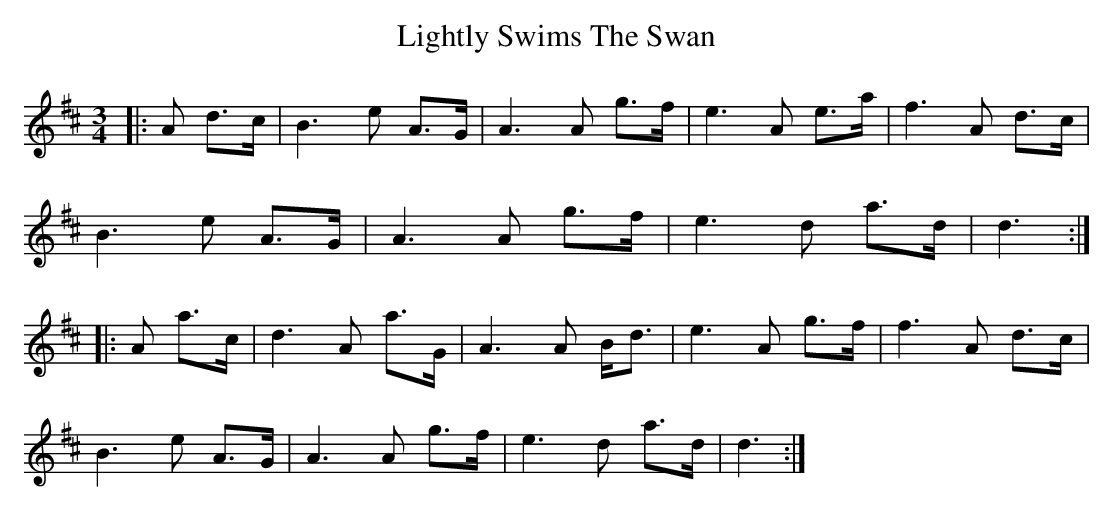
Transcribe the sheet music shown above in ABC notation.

X:1
T: Lightly Swims The Swan
M: 3/4
L: 1/8
K: Dmaj
|:A d>c|B3e A>G|A3A g>f|e3A e>a|f3A d>c|
B3e A>G|A3A g>f|e3d a>d|d3:|
|:A a>c|d3A a>G|A3A B<d|e3A g>f|f3A d>c|
B3e A>G|A3A g>f|e3d a>d|d3:|
